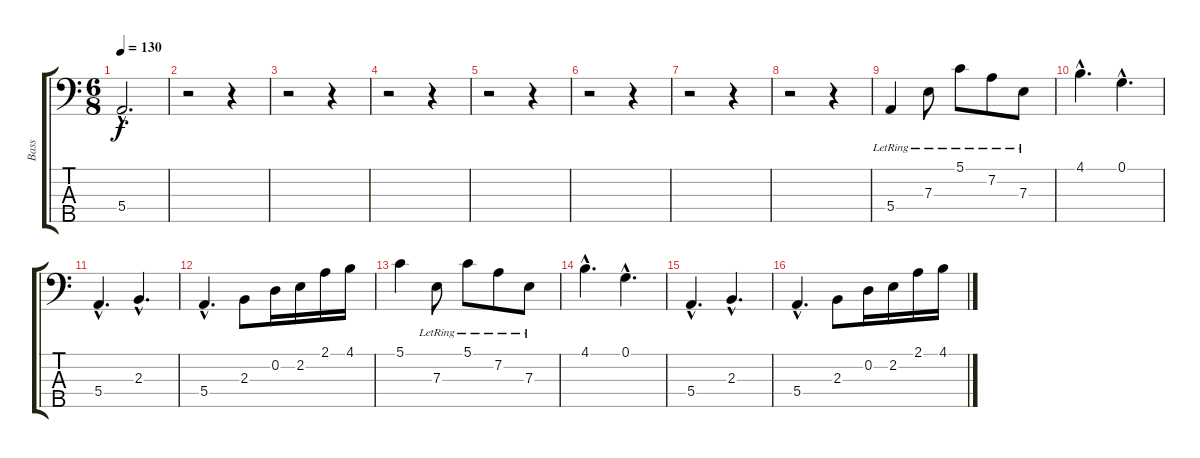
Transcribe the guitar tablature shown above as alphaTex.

\track ("Bass" "Bass") {instrument electricbassfinger}
\staff {score tabs}
\tuning (G2 D2 A1 E1 B0) {hide}
\ts (6 8)
\tempo 130
\clef f4
\ks c
5.4{hac}.2{d dy f} |
r.2 r.4 |
r.2 r.4 |
r.2 r.4 |
r.2 r.4 |
r.2 r.4 |
r.2 r.4 |
r.2 r.4 |
5.4{lr}.4 7.3{lr}.8 5.1{lr}.8 7.2{lr}.8 7.3{lr}.8 |
4.1{hac}.4{d} 0.1{hac}.4{d} |
5.4{hac}.4{d} 2.3{hac}.4{d} |
5.4{hac}.4{d} 2.3.8 0.2.16 2.2.16 2.1.16 4.1.16 |
5.1.4 7.3{lr}.8 5.1{lr}.8 7.2{lr}.8 7.3{lr}.8 |
4.1{hac}.4{d} 0.1{hac}.4{d} |
5.4{hac}.4{d} 2.3{hac}.4{d} |
5.4{hac}.4{d} 2.3.8 0.2.16 2.2.16 2.1.16 4.1.16
